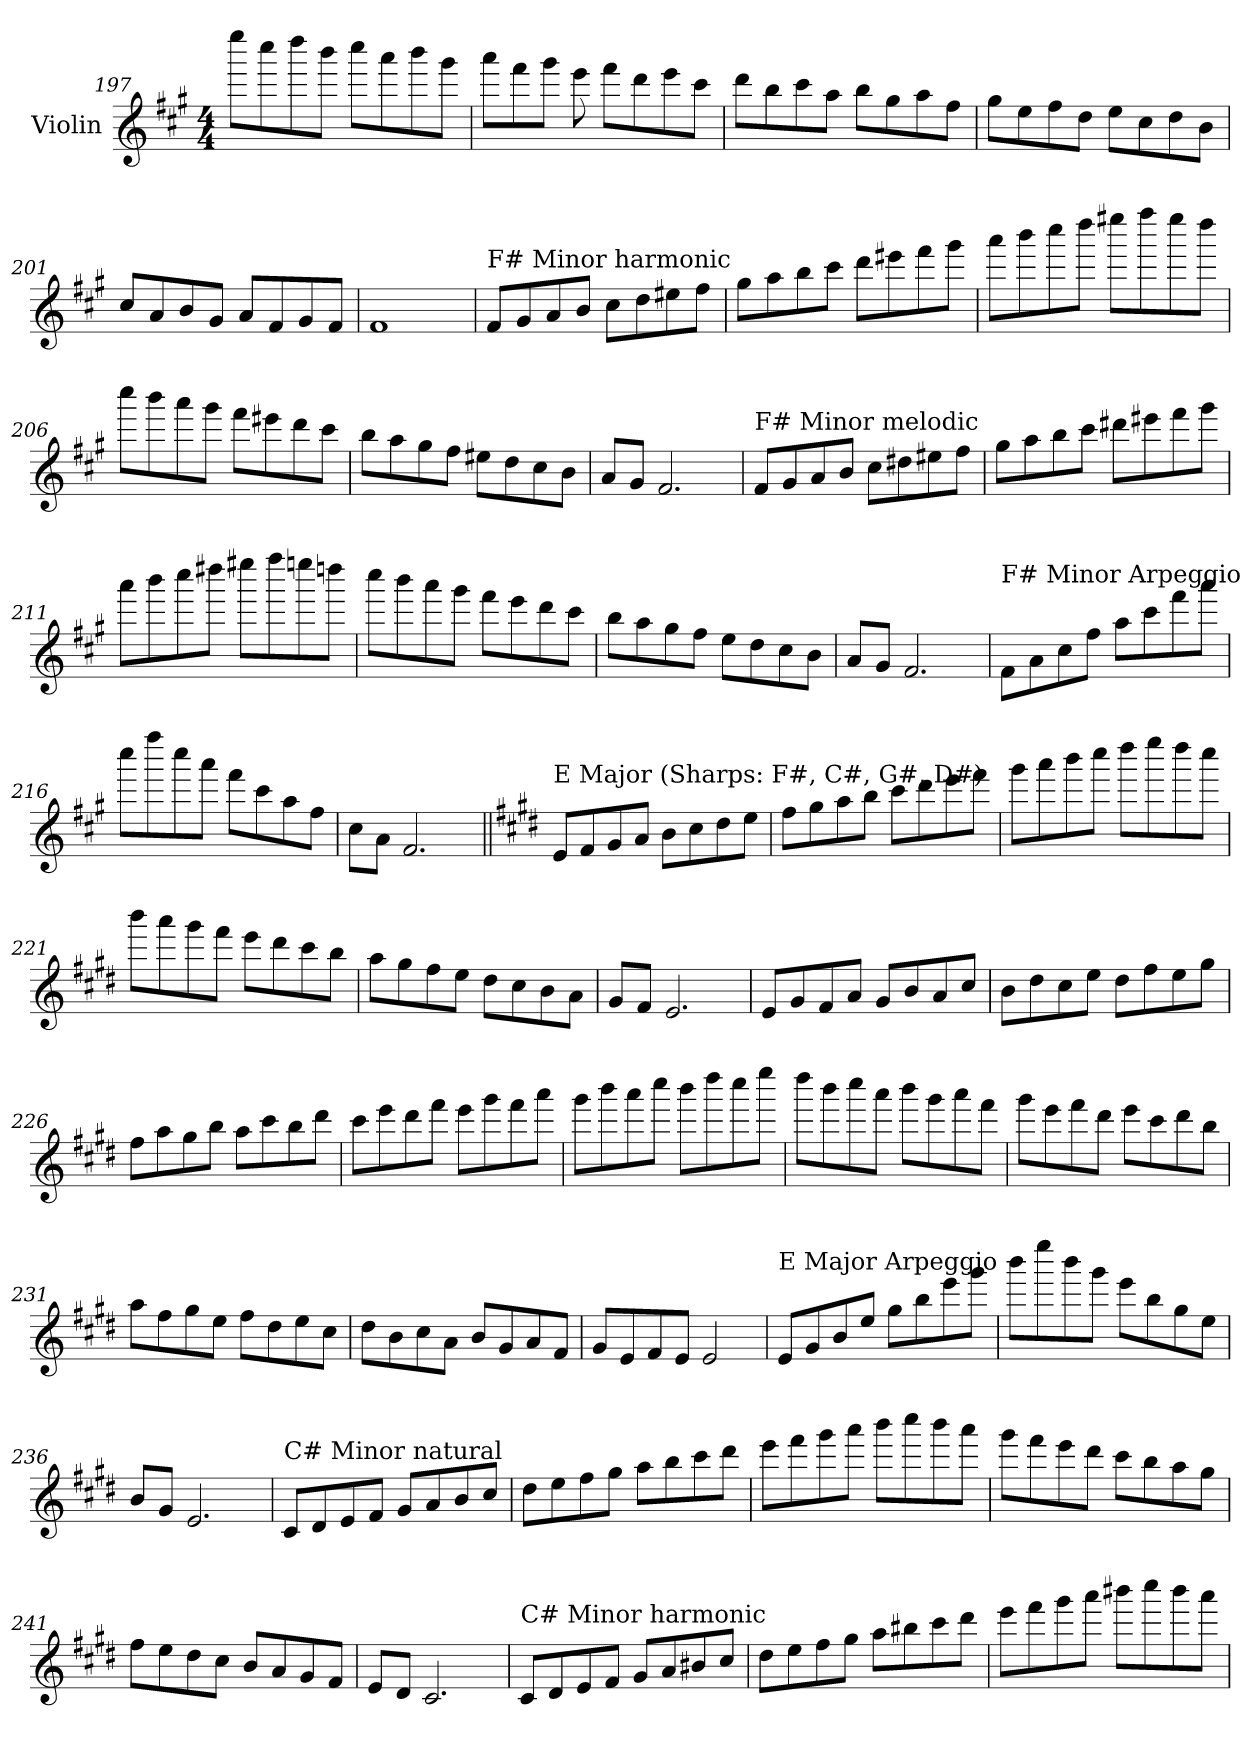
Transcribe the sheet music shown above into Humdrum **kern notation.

**kern
*part1
*staff1
*I"Violin
*I'Vln.
*clefG2
*k[f#c#g#]
*M4/4
=197
8eeee\L
8cccc#\
8dddd\
8bbb\J
8cccc#\L
8aaa\
8bbb\
8ggg#\J
=198
8aaa\L
8fff#\
8ggg#\J
8eee\
8fff#\L
8ddd\
8eee\
8ccc#\J
!!LO:LB:g=z
=199
8ddd\L
8bb\
8ccc#\
8aa\J
8bb\L
8gg#\
8aa\
8ff#\J
=200
8gg#\L
8ee\
8ff#\
8dd\J
8ee\L
8cc#\
8dd\
8b\J
=201
8cc#/L
8a/
8b/
8g#/J
8a/L
8f#/
8g#/
8f#/J
=202
1f#
=203
!LO:TX:a:t=F# Minor harmonic
8f#/L
8g#/
8a/
8b/J
8cc#\L
8dd\
8ee#X\
8ff#\J
!!LO:LB:g=z
=204
8gg#\L
8aa\
8bb\
8ccc#\J
8ddd\L
8eee#X\
8fff#\
8ggg#\J
=205
8aaa\L
8bbb\
8cccc#\
8dddd\J
8eeee#X\L
8ffff#\
8eeee#\
8dddd\J
=206
8cccc#\L
8bbb\
8aaa\
8ggg#\J
8fff#\L
8eee#X\
8ddd\
8ccc#\J
=207
8bb\L
8aa\
8gg#\
8ff#\J
8ee#X\L
8dd\
8cc#\
8b\J
!!LO:LB:g=z
=208
8a/L
8g#/J
2.f#/
=209
!LO:TX:a:t=F# Minor melodic
8f#/L
8g#/
8a/
8b/J
8cc#\L
8dd#X\
8ee#X\
8ff#\J
=210
8gg#\L
8aa\
8bb\
8ccc#\J
8ddd#X\L
8eee#X\
8fff#\
8ggg#\J
=211
8aaa\L
8bbb\
8cccc#\
8dddd#X\J
8eeee#X\L
8ffff#\
8eeeen\
8ddddn\J
!!LO:LB:g=z
=212
8cccc#\L
8bbb\
8aaa\
8ggg#\J
8fff#\L
8eee\
8ddd\
8ccc#\J
=213
8bb\L
8aa\
8gg#\
8ff#\J
8ee\L
8dd\
8cc#\
8b\J
=214
8a/L
8g#/J
2.f#/
=215
!LO:TX:a:t=F# Minor Arpeggio
8f#\L
8a\
8cc#\
8ff#\J
8aa\L
8ccc#\
8fff#\
8aaa\J
=216
8cccc#\L
8ffff#\
8cccc#\
8aaa\J
8fff#\L
8ccc#\
8aa\
8ff#\J
!!LO:LB:g=z
=217
8cc#\L
8a\J
2.f#/
=218||
*k[f#c#g#d#]
!LO:TX:a:t=E Major (Sharps&colon; F#, C#, G#, D#)
8e/L
8f#/
8g#/
8a/J
8b\L
8cc#\
8dd#\
8ee\J
=219
8ff#\L
8gg#\
8aa\
8bb\J
8ccc#\L
8ddd#\
8eee\
8fff#\J
=220
8ggg#\L
8aaa\
8bbb\
8cccc#\J
8dddd#\L
8eeee\
8dddd#\
8cccc#\J
!!LO:LB:g=z
=221
8bbb\L
8aaa\
8ggg#\
8fff#\J
8eee\L
8ddd#\
8ccc#\
8bb\J
=222
8aa\L
8gg#\
8ff#\
8ee\J
8dd#\L
8cc#\
8b\
8a\J
=223
8g#/L
8f#/J
2.e/
=224
8e/L
8g#/
8f#/
8a/J
8g#/L
8b/
8a/
8cc#/J
=225
8b\L
8dd#\
8cc#\
8ee\J
8dd#\L
8ff#\
8ee\
8gg#\J
!!LO:LB:g=z
=226
8ff#\L
8aa\
8gg#\
8bb\J
8aa\L
8ccc#\
8bb\
8ddd#\J
=227
8ccc#\L
8eee\
8ddd#\
8fff#\J
8eee\L
8ggg#\
8fff#\
8aaa\J
=228
8ggg#\L
8bbb\
8aaa\
8cccc#\J
8bbb\L
8dddd#\
8cccc#\
8eeee\J
=229
8dddd#\L
8bbb\
8cccc#\
8aaa\J
8bbb\L
8ggg#\
8aaa\
8fff#\J
!!LO:PB:g=z
=230
8ggg#\L
8eee\
8fff#\
8ddd#\J
8eee\L
8ccc#\
8ddd#\
8bb\J
=231
8aa\L
8ff#\
8gg#\
8ee\J
8ff#\L
8dd#\
8ee\
8cc#\J
=232
8dd#\L
8b\
8cc#\
8a\J
8b/L
8g#/
8a/
8f#/J
=233
8g#/L
8e/
8f#/
8e/J
2e/
=234
!LO:TX:a:t=E Major Arpeggio
8e/L
8g#/
8b/
8ee/J
8gg#\L
8bb\
8eee\
8ggg#\J
!!LO:LB:g=z
=235
8bbb\L
8eeee\
8bbb\
8ggg#\J
8eee\L
8bb\
8gg#\
8ee\J
=236
8b/L
8g#/J
2.e/
=237
!LO:TX:a:t=C# Minor natural
8c#/L
8d#/
8e/
8f#/J
8g#/L
8a/
8b/
8cc#/J
=238
8dd#\L
8ee\
8ff#\
8gg#\J
8aa\L
8bb\
8ccc#\
8ddd#\J
=239
8eee\L
8fff#\
8ggg#\
8aaa\J
8bbb\L
8cccc#\
8bbb\
8aaa\J
!!LO:LB:g=z
=240
8ggg#\L
8fff#\
8eee\
8ddd#\J
8ccc#\L
8bb\
8aa\
8gg#\J
=241
8ff#\L
8ee\
8dd#\
8cc#\J
8b/L
8a/
8g#/
8f#/J
=242
8e/L
8d#/J
2.c#/
=243
!LO:TX:a:t=C# Minor harmonic
8c#/L
8d#/
8e/
8f#/J
8g#/L
8a/
8b#X/
8cc#/J
=244
8dd#\L
8ee\
8ff#\
8gg#\J
8aa\L
8bb#X\
8ccc#\
8ddd#\J
!!LO:LB:g=z
=245
8eee\L
8fff#\
8ggg#\
8aaa\J
8bbb#X\L
8cccc#\
8bbb#\
8aaa\J
=
*-
